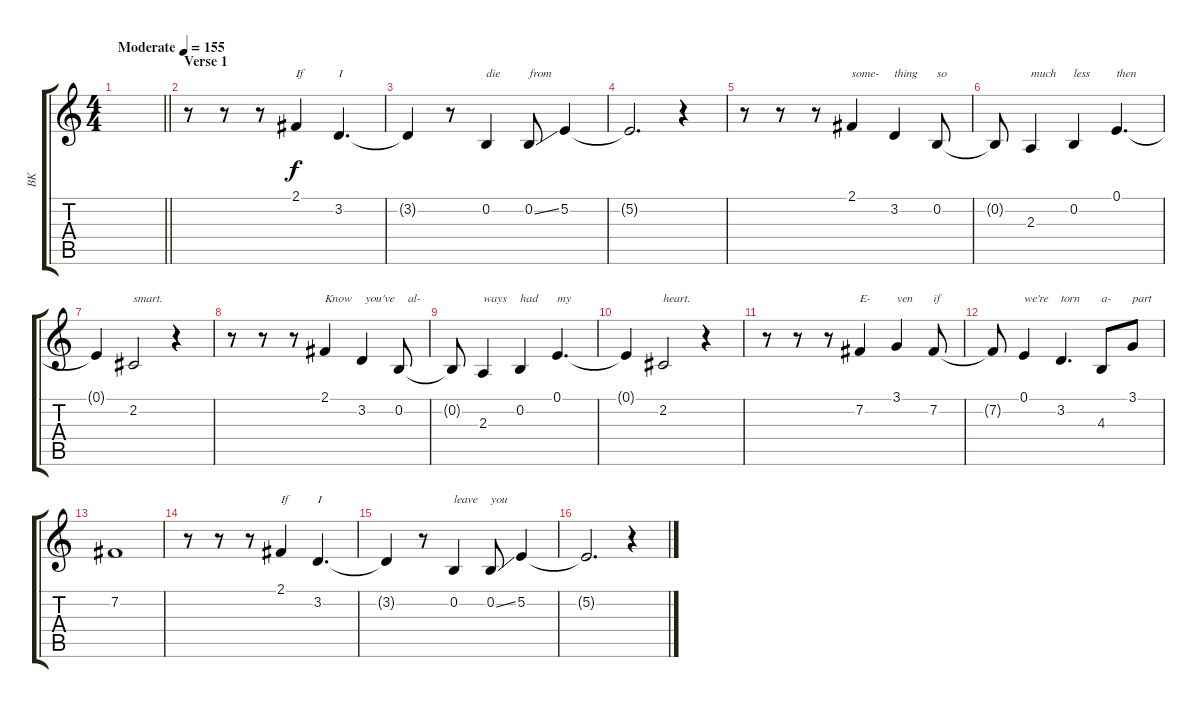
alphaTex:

\track ("BK" "BK") {instrument violin}
\staff {score tabs}
\tuning (E4 B3 G3 D3 A2 E2) {hide}
\ts (4 4)
\tempo (155 "Moderate")
\clef g2
\barLineRight lightlight
\ks c
|
\section ("" "Verse 1")
r.8 r.8 r.8 2.1.4{txt "If"} 3.2.4{d txt "I"} |
3.2{t}.4 r.8 0.2.4{txt "die"} 0.2{ss}.8{txt "from"} 5.2.4 |
5.2{t}.2{d} r.4 |
r.8 r.8 r.8 2.1.4{txt "some-"} 3.2.4{txt "thing"} 0.2.8{txt "so"} |
0.2{t}.8 2.3.4{txt "much"} 0.2.4{txt "less"} 0.1.4{d txt "then"} |
0.1{t}.4 2.2.2{txt "smart."} r.4 |
r.8 r.8 r.8 2.1.4{txt "Know"} 3.2.4{txt " you've "} 0.2.8{txt "   al-"} |
0.2{t}.8 2.3.4{txt "ways"} 0.2.4{txt "had"} 0.1.4{d txt "my"} |
0.1{t}.4 2.2.2{txt "heart."} r.4 |
r.8 r.8 r.8 7.2.4{txt "E-"} 3.1.4{txt "ven"} 7.2.8{txt "if"} |
7.2{t}.8 0.1.4{txt "we're"} 3.2.4{d txt "torn"} 4.3.8{txt "a-"} 3.1.8{txt "part"} |
7.2.1 |
r.8 r.8 r.8 2.1.4{txt "If"} 3.2.4{d txt "I"} |
3.2{t}.4 r.8 0.2.4{txt "leave"} 0.2{ss}.8{txt "you"} 5.2.4 |
5.2{t}.2{d} r.4
